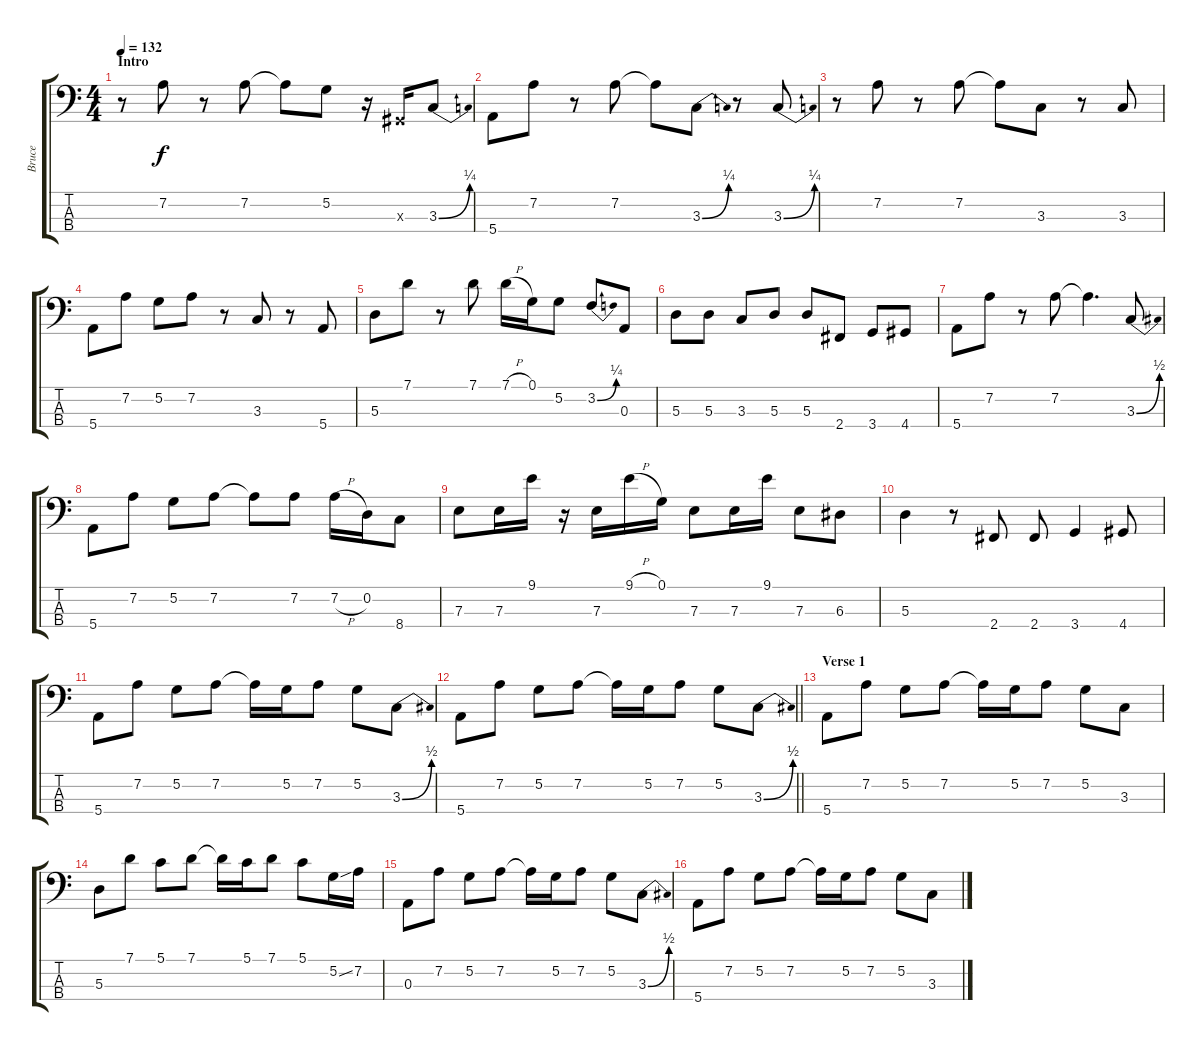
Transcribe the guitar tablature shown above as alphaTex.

\track ("Bruce" "Bruce") {instrument electricbassfinger}
\staff {score tabs}
\tuning (G2 D2 A1 E1) {hide}
\ts (4 4)
\section ("" "Intro")
\tempo 132
\clef f4
\ks c
r.8{dy f instrument electricbassfinger} 7.2.8 r.8 7.2.8 7.2{t}.8 5.2.8 r.16 -1.3{x}.16 3.3{be (bend 0 0 60 1)}.8 |
5.4.8 7.2.8 r.8 7.2.8 7.2{t}.8 3.3{be (bend 0 0 60 1)}.8 r.8 3.3{be (bend 0 0 60 1)}.8 |
r.8 7.2.8 r.8 7.2.8 7.2{t}.8 3.3.8 r.8 3.3.8 |
5.4.8 7.2.8 5.2.8 7.2.8 r.8 3.3.8 r.8 5.4.8 |
5.3.8 7.1.8 r.8 7.1.8 7.1{h}.16 0.1.16 5.2.8 3.2{be (bend 0 0 60 1)}.8 0.3.8 |
5.3.8 5.3.8 3.3.8 5.3.8 5.3.8 2.4.8 3.4.8 4.4.8 |
5.4.8 7.2.8 r.8 7.2.8 7.2{t}.4{d} 3.3{be (bend 0 0 60 2)}.8 |
5.4.8 7.2.8 5.2.8 7.2.8 7.2{t}.8 7.2.8 7.2{h}.16 0.2.16 8.4.8 |
7.3.8 7.3.16 9.1.16 r.16 7.3.16 9.1{h}.16 0.1.16 7.3.8 7.3.16 9.1.16 7.3.8 6.3.8 |
5.3.4 r.8 2.4.8 2.4.8 3.4.4 4.4.8 |
5.4.8 7.2.8 5.2.8 7.2.8 7.2{t}.16 5.2.16 7.2.8 5.2.8 3.3{be (bend 0 0 60 2)}.8 |
\barLineRight lightlight
5.4.8 7.2.8 5.2.8 7.2.8 7.2{t}.16 5.2.16 7.2.8 5.2.8 3.3{be (bend 0 0 60 2)}.8 |
\section ("" "Verse 1")
5.4.8 7.2.8 5.2.8 7.2.8 7.2{t}.16 5.2.16 7.2.8 5.2.8 3.3.8 |
5.3.8 7.1.8 5.1.8 7.1.8 7.1{t}.16 5.1.16 7.1.8 5.1.8 5.2{ss}.16 7.2.16 |
0.3.8 7.2.8 5.2.8 7.2.8 7.2{t}.16 5.2.16 7.2.8 5.2.8 3.3{be (bend 0 0 60 2)}.8 |
5.4.8 7.2.8 5.2.8 7.2.8 7.2{t}.16 5.2.16 7.2.8 5.2.8 3.3{h}.8
